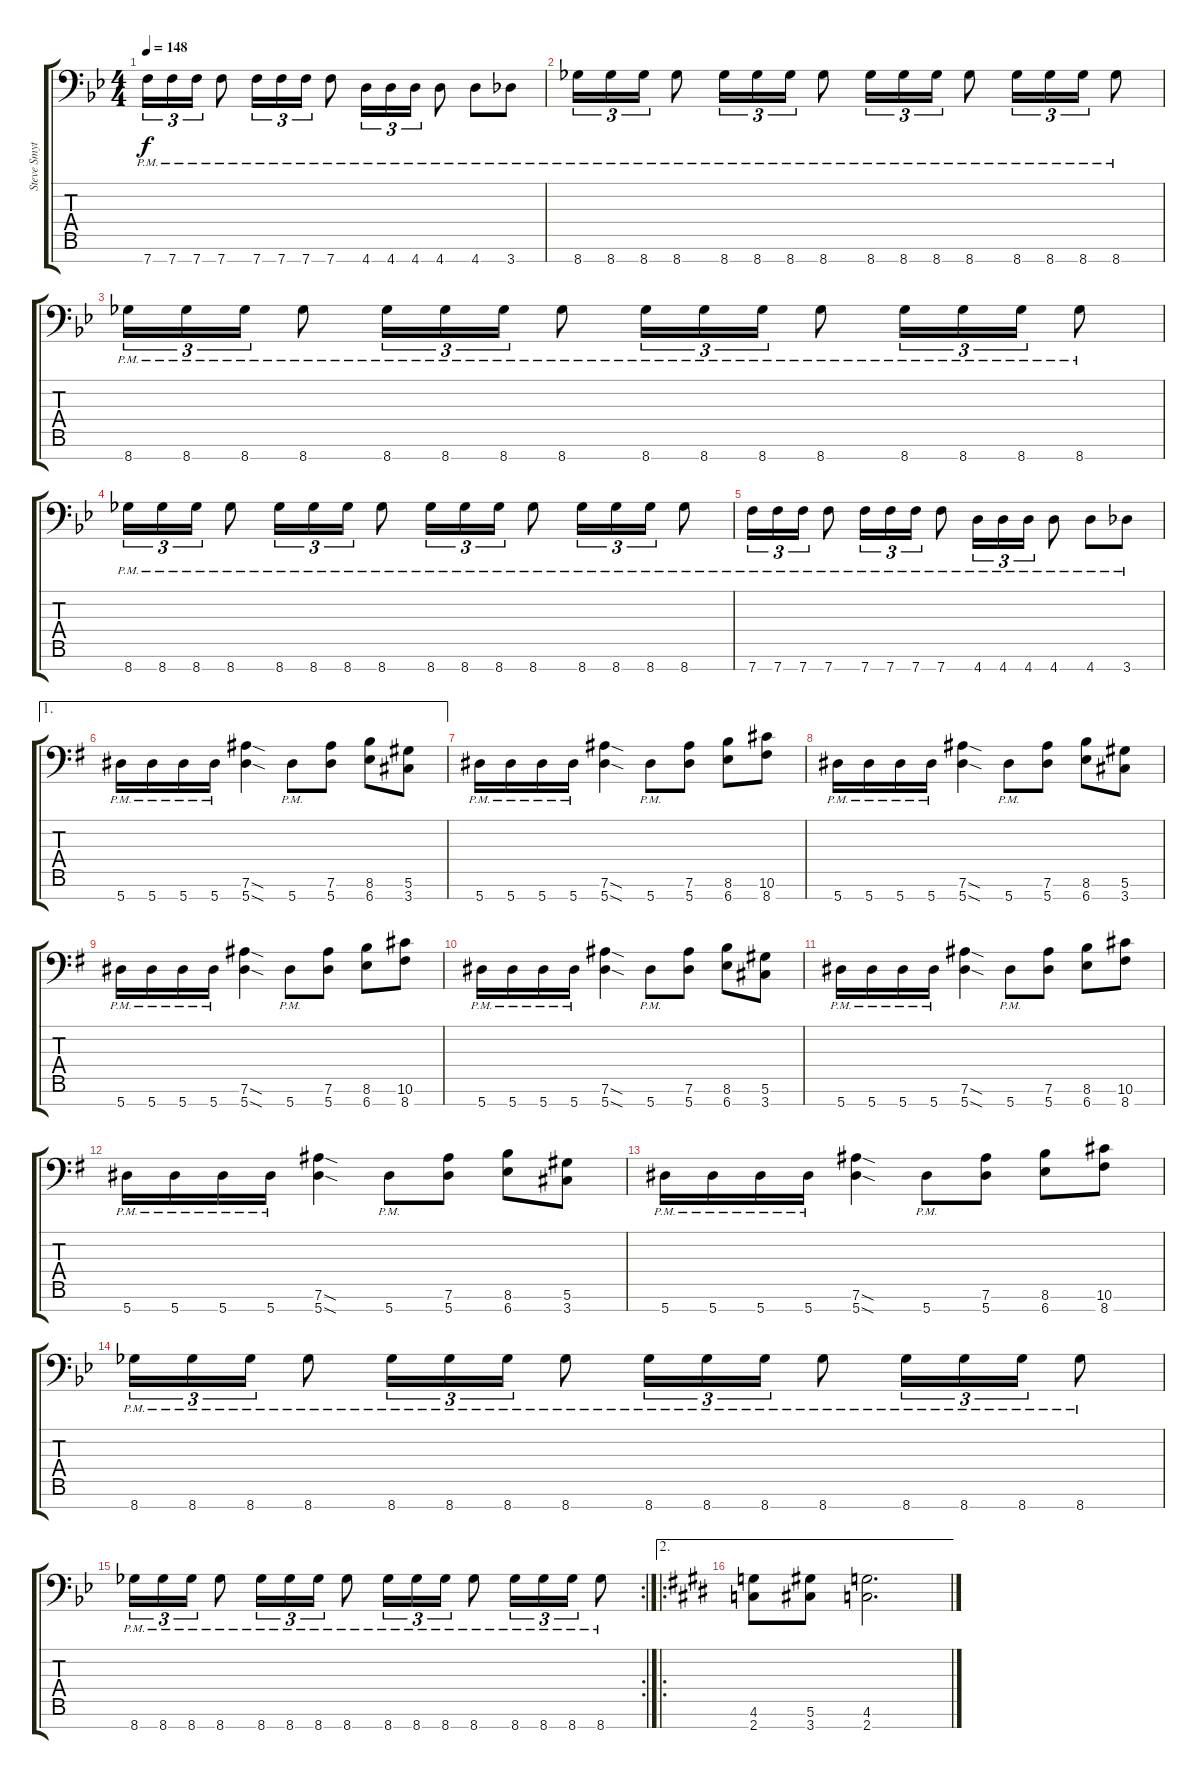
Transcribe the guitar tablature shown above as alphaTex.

\track ("Steve Smyth" "Steve Smyt") {instrument distortionguitar}
\staff {score tabs}
\tuning (Eb4 Bb3 Gb3 Db3 Ab2 Eb2 Bb1) {hide}
\ts (4 4)
\tempo 148
\clef f4
\ks bb
7.7{pm}.16{tu (3 2) dy f} 7.7{pm}.16{tu (3 2)} 7.7{pm}.16{tu (3 2)} 7.7{pm}.8 7.7{pm}.16{tu (3 2)} 7.7{pm}.16{tu (3 2)} 7.7{pm}.16{tu (3 2)} 7.7{pm}.8 4.7{pm}.16{tu (3 2)} 4.7{pm}.16{tu (3 2)} 4.7{pm}.16{tu (3 2)} 4.7{pm}.8 4.7{pm}.8 3.7{pm}.8 |
8.7{pm}.16{tu (3 2)} 8.7{pm}.16{tu (3 2)} 8.7{pm}.16{tu (3 2)} 8.7{pm}.8 8.7{pm}.16{tu (3 2)} 8.7{pm}.16{tu (3 2)} 8.7{pm}.16{tu (3 2)} 8.7{pm}.8 8.7{pm}.16{tu (3 2)} 8.7{pm}.16{tu (3 2)} 8.7{pm}.16{tu (3 2)} 8.7{pm}.8 8.7{pm}.16{tu (3 2)} 8.7{pm}.16{tu (3 2)} 8.7{pm}.16{tu (3 2)} 8.7{pm}.8 |
8.7{pm}.16{tu (3 2)} 8.7{pm}.16{tu (3 2)} 8.7{pm}.16{tu (3 2)} 8.7{pm}.8 8.7{pm}.16{tu (3 2)} 8.7{pm}.16{tu (3 2)} 8.7{pm}.16{tu (3 2)} 8.7{pm}.8 8.7{pm}.16{tu (3 2)} 8.7{pm}.16{tu (3 2)} 8.7{pm}.16{tu (3 2)} 8.7{pm}.8 8.7{pm}.16{tu (3 2)} 8.7{pm}.16{tu (3 2)} 8.7{pm}.16{tu (3 2)} 8.7{pm}.8 |
8.7{pm}.16{tu (3 2)} 8.7{pm}.16{tu (3 2)} 8.7{pm}.16{tu (3 2)} 8.7{pm}.8 8.7{pm}.16{tu (3 2)} 8.7{pm}.16{tu (3 2)} 8.7{pm}.16{tu (3 2)} 8.7{pm}.8 8.7{pm}.16{tu (3 2)} 8.7{pm}.16{tu (3 2)} 8.7{pm}.16{tu (3 2)} 8.7{pm}.8 8.7{pm}.16{tu (3 2)} 8.7{pm}.16{tu (3 2)} 8.7{pm}.16{tu (3 2)} 8.7{pm}.8 |
7.7{pm}.16{tu (3 2)} 7.7{pm}.16{tu (3 2)} 7.7{pm}.16{tu (3 2)} 7.7{pm}.8 7.7{pm}.16{tu (3 2)} 7.7{pm}.16{tu (3 2)} 7.7{pm}.16{tu (3 2)} 7.7{pm}.8 4.7{pm}.16{tu (3 2)} 4.7{pm}.16{tu (3 2)} 4.7{pm}.16{tu (3 2)} 4.7{pm}.8 4.7{pm}.8 3.7{pm}.8 |
\ae 1
\ks g
5.7{pm}.16 5.7{pm}.16 5.7{pm}.16 5.7{pm}.16 (7.6{sod} 5.7{sod}).4 5.7{pm}.8 (7.6 5.7).8 (8.6 6.7).8 (5.6 3.7).8 |
5.7{pm}.16 5.7{pm}.16 5.7{pm}.16 5.7{pm}.16 (7.6{sod} 5.7{sod}).4 5.7{pm}.8 (7.6 5.7).8 (8.6 6.7).8 (10.6 8.7).8 |
5.7{pm}.16 5.7{pm}.16 5.7{pm}.16 5.7{pm}.16 (7.6{sod} 5.7{sod}).4 5.7{pm}.8 (7.6 5.7).8 (8.6 6.7).8 (5.6 3.7).8 |
5.7{pm}.16 5.7{pm}.16 5.7{pm}.16 5.7{pm}.16 (7.6{sod} 5.7{sod}).4 5.7{pm}.8 (7.6 5.7).8 (8.6 6.7).8 (10.6 8.7).8 |
5.7{pm}.16 5.7{pm}.16 5.7{pm}.16 5.7{pm}.16 (7.6{sod} 5.7{sod}).4 5.7{pm}.8 (7.6 5.7).8 (8.6 6.7).8 (5.6 3.7).8 |
5.7{pm}.16 5.7{pm}.16 5.7{pm}.16 5.7{pm}.16 (7.6{sod} 5.7{sod}).4 5.7{pm}.8 (7.6 5.7).8 (8.6 6.7).8 (10.6 8.7).8 |
5.7{pm}.16 5.7{pm}.16 5.7{pm}.16 5.7{pm}.16 (7.6{sod} 5.7{sod}).4 5.7{pm}.8 (7.6 5.7).8 (8.6 6.7).8 (5.6 3.7).8 |
5.7{pm}.16 5.7{pm}.16 5.7{pm}.16 5.7{pm}.16 (7.6{sod} 5.7{sod}).4 5.7{pm}.8 (7.6 5.7).8 (8.6 6.7).8 (10.6 8.7).8 |
\ks bb
8.7{pm}.16{tu (3 2)} 8.7{pm}.16{tu (3 2)} 8.7{pm}.16{tu (3 2)} 8.7{pm}.8 8.7{pm}.16{tu (3 2)} 8.7{pm}.16{tu (3 2)} 8.7{pm}.16{tu (3 2)} 8.7{pm}.8 8.7{pm}.16{tu (3 2)} 8.7{pm}.16{tu (3 2)} 8.7{pm}.16{tu (3 2)} 8.7{pm}.8 8.7{pm}.16{tu (3 2)} 8.7{pm}.16{tu (3 2)} 8.7{pm}.16{tu (3 2)} 8.7{pm}.8 |
\rc 2
8.7{pm}.16{tu (3 2)} 8.7{pm}.16{tu (3 2)} 8.7{pm}.16{tu (3 2)} 8.7{pm}.8 8.7{pm}.16{tu (3 2)} 8.7{pm}.16{tu (3 2)} 8.7{pm}.16{tu (3 2)} 8.7{pm}.8 8.7{pm}.16{tu (3 2)} 8.7{pm}.16{tu (3 2)} 8.7{pm}.16{tu (3 2)} 8.7{pm}.8 8.7{pm}.16{tu (3 2)} 8.7{pm}.16{tu (3 2)} 8.7{pm}.16{tu (3 2)} 8.7{pm}.8 |
\ae 2
\ro
\ks e
(4.6 2.7).8 (5.6 3.7).8 (4.6 2.7).2{d}
